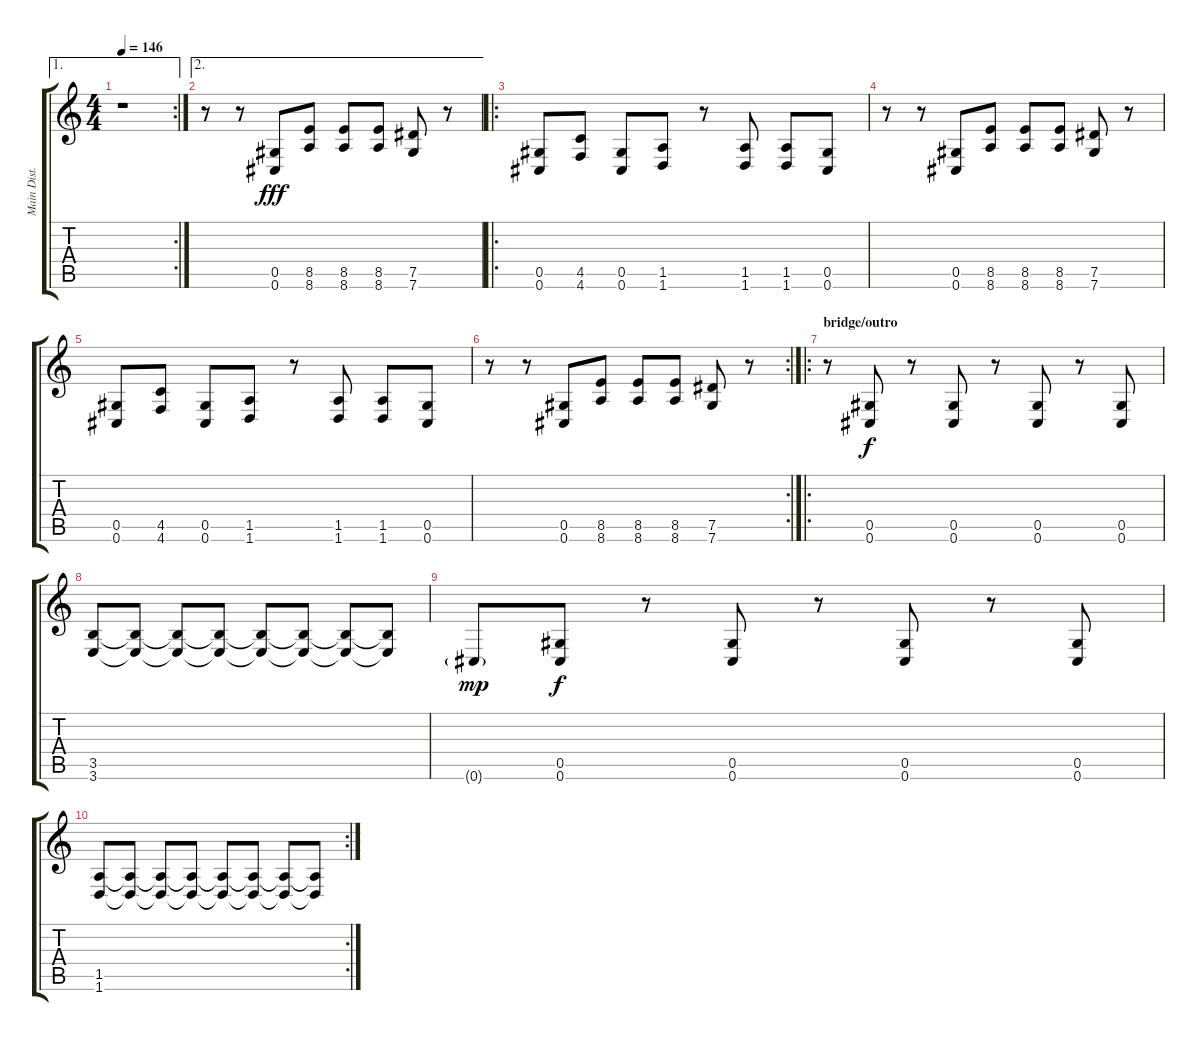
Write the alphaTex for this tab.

\track ("Main Dist.Guitar" "Main Dist.") {instrument distortionguitar}
\staff {score tabs}
\tuning (Eb4 Bb3 Gb3 Db3 Ab2 Db2) {hide}
\ae 1
\rc 2
\ts (4 4)
\tempo 146
\clef g2
\ks c
r.1{dy mf} |
\ae 2
r.8 r.8 (0.5 0.6).8{dy fff} (8.5 8.6).8 (8.5 8.6).8 (8.5 8.6).8 (7.5 7.6).8 r.8 |
\ro
(0.5 0.6).8 (4.5 4.6).8 (0.5 0.6).8 (1.5 1.6).8 r.8 (1.5 1.6).8 (1.5 1.6).8 (0.5 0.6).8 |
r.8 r.8 (0.5 0.6).8 (8.5 8.6).8 (8.5 8.6).8 (8.5 8.6).8 (7.5 7.6).8 r.8 |
(0.5 0.6).8 (4.5 4.6).8 (0.5 0.6).8 (1.5 1.6).8 r.8 (1.5 1.6).8 (1.5 1.6).8 (0.5 0.6).8 |
\rc 2
r.8 r.8 (0.5 0.6).8 (8.5 8.6).8 (8.5 8.6).8 (8.5 8.6).8 (7.5 7.6).8 r.8 |
\ro
\section ("" "bridge/outro")
r.8 (0.5 0.6).8{dy f} r.8 (0.5 0.6).8 r.8 (0.5 0.6).8 r.8 (0.5 0.6).8 |
(3.5 3.6).8 (3.5{t} 3.6{t}).8 (3.5{t} 3.6{t}).8 (3.5{t} 3.6{t}).8 (3.5{t} 3.6{t}).8 (3.5{t} 3.6{t}).8 (3.5{t} 3.6{t}).8 (3.5{t} 3.6{t}).8 |
0.6{g}.8{dy mp} (0.5 0.6).8{dy f} r.8 (0.5 0.6).8 r.8 (0.5 0.6).8 r.8 (0.5 0.6).8 |
\rc 2
(1.5 1.6).8 (1.5{t} 1.6{t}).8 (1.5{t} 1.6{t}).8 (1.5{t} 1.6{t}).8 (1.5{t} 1.6{t}).8 (1.5{t} 1.6{t}).8 (1.5{t} 1.6{t}).8 (1.5{t} 1.6{t}).8
